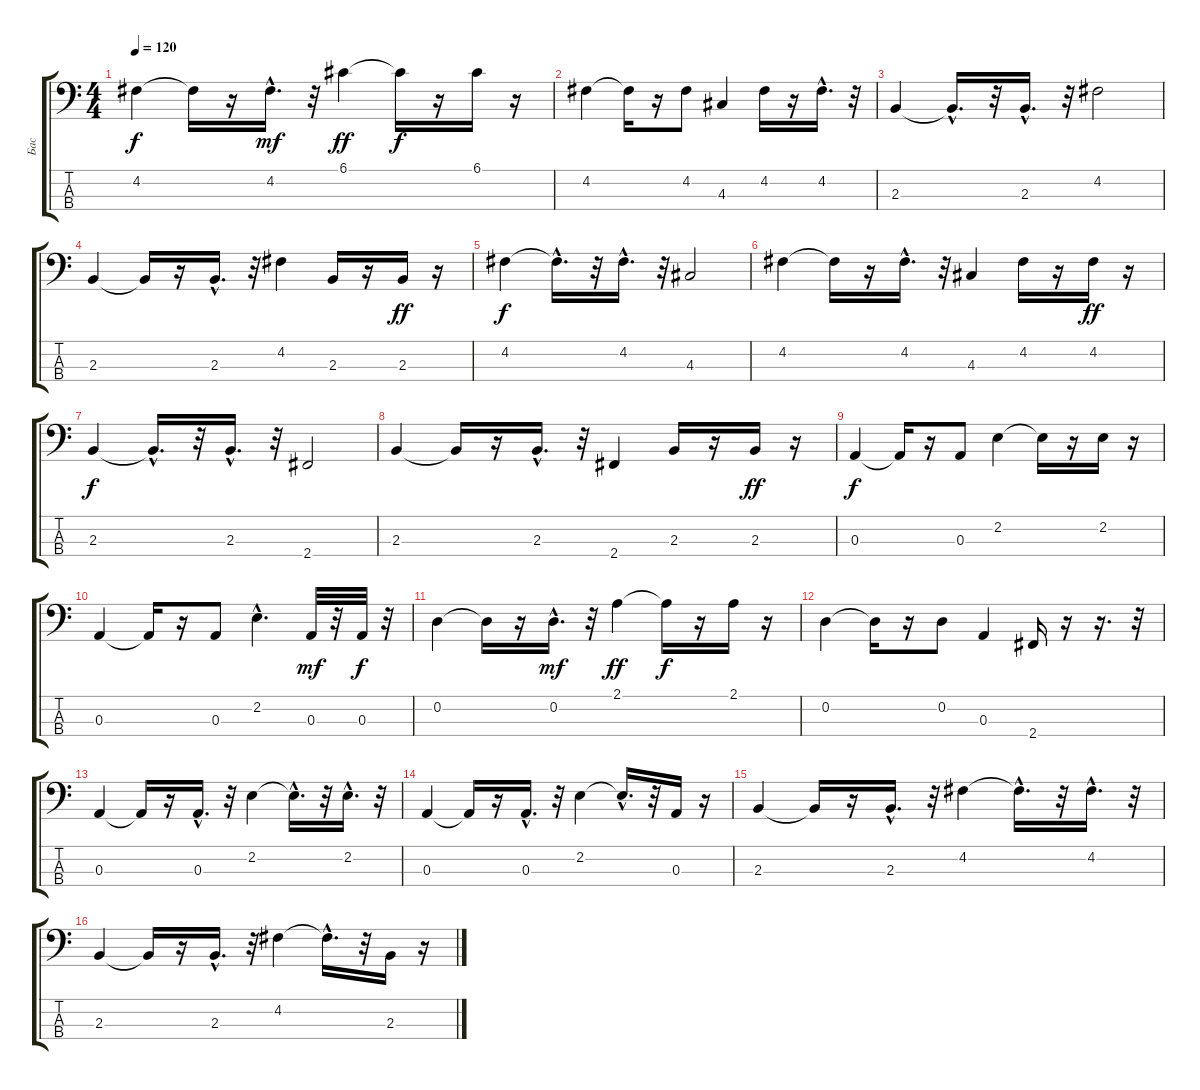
\track ("Бас" "Бас") {instrument fretlessbass}
\staff {score tabs}
\tuning (G2 D2 A1 E1) {hide}
\ts (4 4)
\tempo 120
\clef f4
\ks c
4.2.4{dy f} 4.2{t}.16 r.16 4.2{hac}.16{d dy mf} r.32 6.1.4{dy ff} 6.1{t}.16{dy f} r.16 6.1.16 r.16 |
4.2.4 4.2{t}.16 r.16 4.2.8 4.3.4 4.2.16 r.16 4.2{hac}.16{d} r.32 |
2.3.4 2.3{hac t}.16{d} r.32 2.3{hac}.16{d} r.32 4.2.2 |
2.3.4 2.3{t}.16 r.16 2.3{hac}.16{d} r.32 4.2.4 2.3.16 r.16 2.3.16{dy ff} r.16 |
4.2.4{dy f} 4.2{hac t}.16{d} r.32 4.2{hac}.16{d} r.32 4.3.2 |
4.2.4 4.2{t}.16 r.16 4.2{hac}.16{d} r.32 4.3.4 4.2.16 r.16 4.2.16{dy ff} r.16 |
2.3.4{dy f} 2.3{hac t}.16{d} r.32 2.3{hac}.16{d} r.32 2.4.2 |
2.3.4 2.3{t}.16 r.16 2.3{hac}.16{d} r.32 2.4.4 2.3.16 r.16 2.3.16{dy ff} r.16 |
0.3.4{dy f} 0.3{t}.16 r.16 0.3.8 2.2.4 2.2{t}.16 r.16 2.2.16 r.16 |
0.3.4 0.3{t}.16 r.16 0.3.8 2.2{hac}.4{d} 0.3.32{dy mf} r.32 0.3.32{dy f} r.32 |
0.2.4 0.2{t}.16 r.16 0.2{hac}.16{d dy mf} r.32 2.1.4{dy ff} 2.1{t}.16{dy f} r.16 2.1.16 r.16 |
0.2.4 0.2{t}.16 r.16 0.2.8 0.3.4 2.4.16 r.16 r.16{d} r.32 |
0.3.4 0.3{t}.16 r.16 0.3{hac}.16{d} r.32 2.2.4 2.2{hac t}.16{d} r.32 2.2{hac}.16{d} r.32 |
0.3.4 0.3{t}.16 r.16 0.3{hac}.16{d} r.32 2.2.4 2.2{hac t}.16{d} r.32 0.3.16 r.16 |
2.3.4 2.3{t}.16 r.16 2.3{hac}.16{d} r.32 4.2.4 4.2{hac t}.16{d} r.32 4.2{hac}.16{d} r.32 |
2.3.4 2.3{t}.16 r.16 2.3{hac}.16{d} r.32 4.2.4 4.2{hac t}.16{d} r.32 2.3.16 r.16
